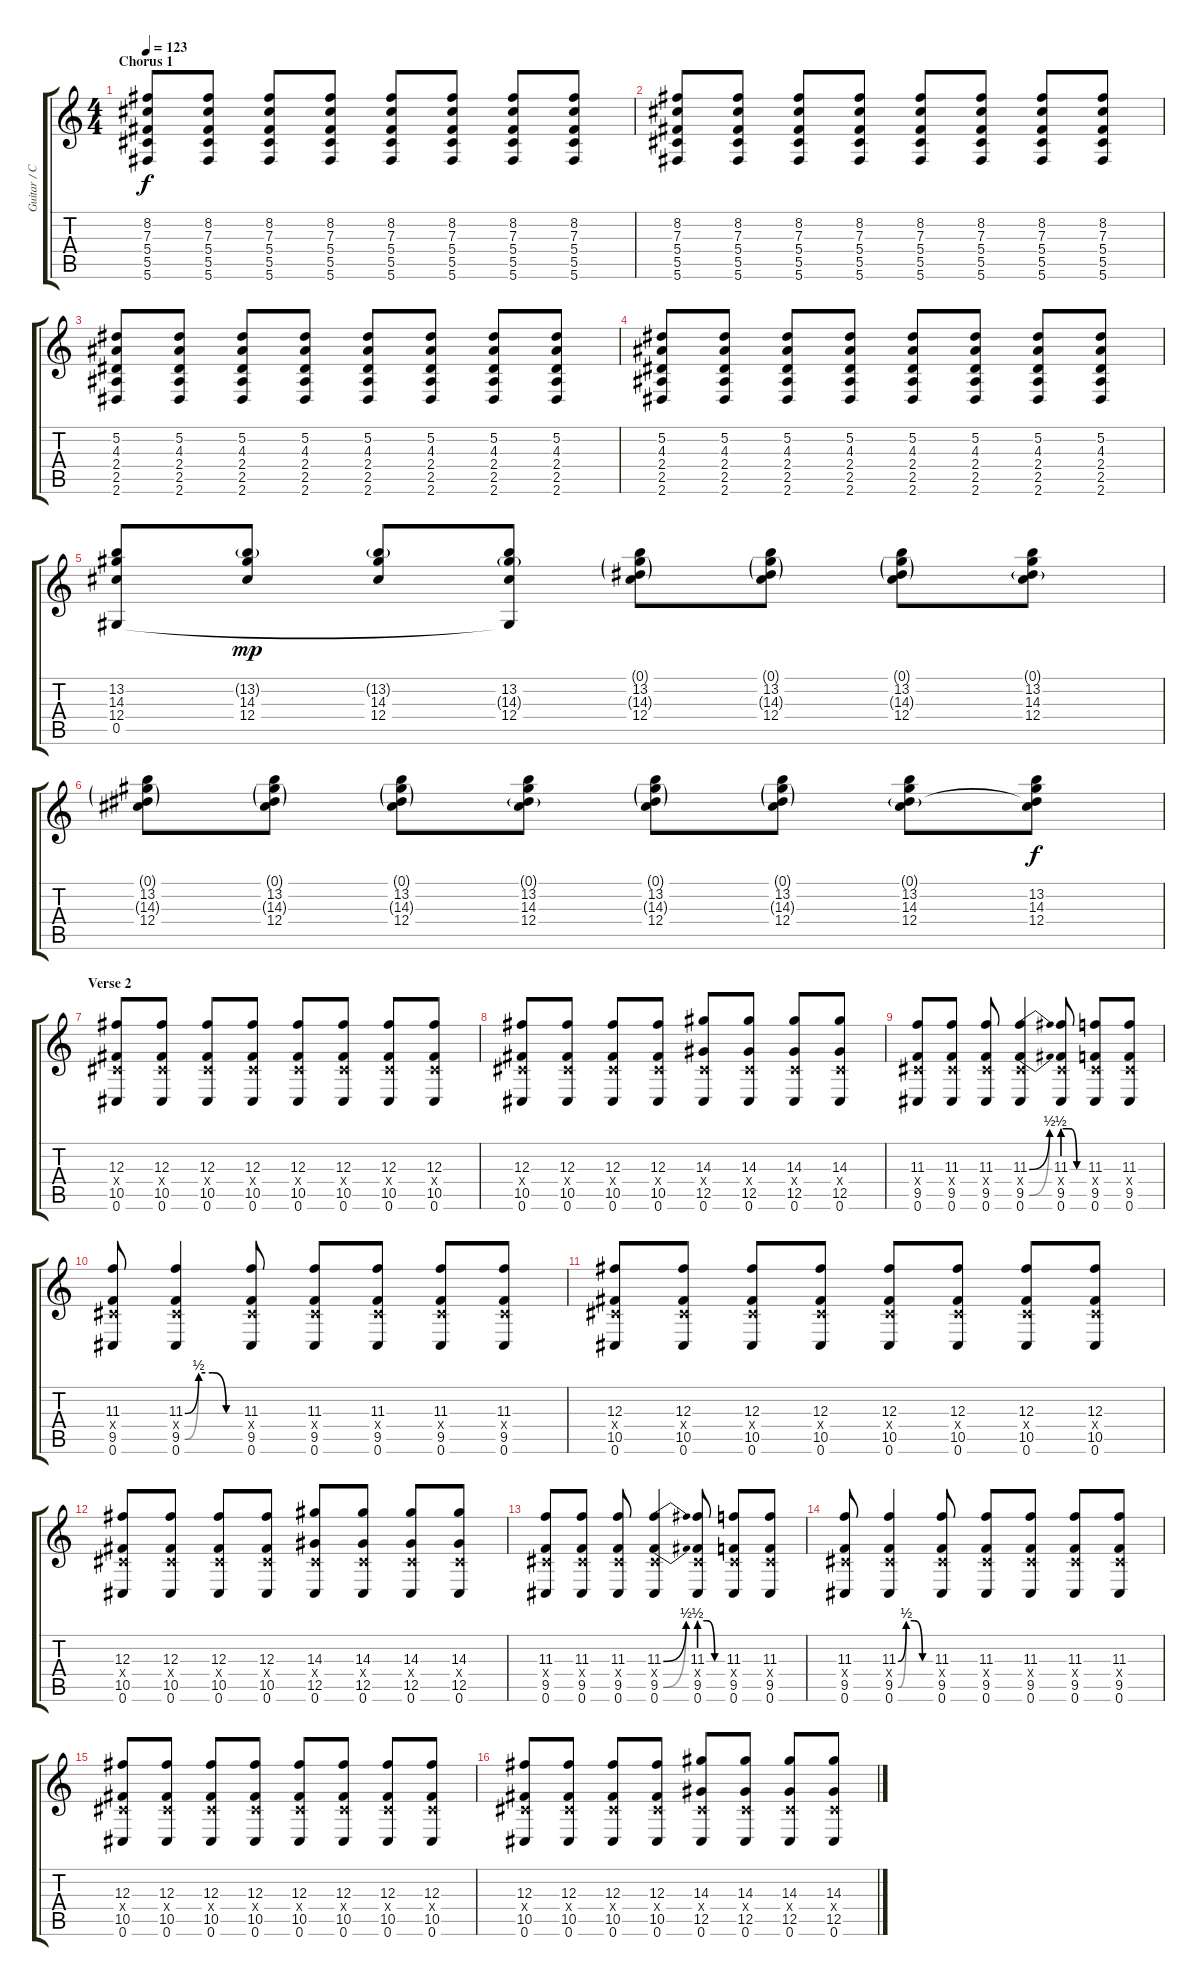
\track ("Guitar / Chino Moreno" "Guitar / C") {instrument distortionguitar}
\staff {score tabs}
\tuning (Eb4 Bb3 Gb3 Db3 Ab2 Db2) {hide}
\ts (4 4)
\section ("" "Chorus 1")
\tempo 123
\clef g2
\ks c
(8.2 7.3 5.4 5.5 5.6).8{dy f} (8.2 7.3 5.4 5.5 5.6).8 (8.2 7.3 5.4 5.5 5.6).8 (8.2 7.3 5.4 5.5 5.6).8 (8.2 7.3 5.4 5.5 5.6).8 (8.2 7.3 5.4 5.5 5.6).8 (8.2 7.3 5.4 5.5 5.6).8 (8.2 7.3 5.4 5.5 5.6).8 |
(8.2 7.3 5.4 5.5 5.6).8 (8.2 7.3 5.4 5.5 5.6).8 (8.2 7.3 5.4 5.5 5.6).8 (8.2 7.3 5.4 5.5 5.6).8 (8.2 7.3 5.4 5.5 5.6).8 (8.2 7.3 5.4 5.5 5.6).8 (8.2 7.3 5.4 5.5 5.6).8 (8.2 7.3 5.4 5.5 5.6).8 |
(5.2 4.3 2.4 2.5 2.6).8 (5.2 4.3 2.4 2.5 2.6).8 (5.2 4.3 2.4 2.5 2.6).8 (5.2 4.3 2.4 2.5 2.6).8 (5.2 4.3 2.4 2.5 2.6).8 (5.2 4.3 2.4 2.5 2.6).8 (5.2 4.3 2.4 2.5 2.6).8 (5.2 4.3 2.4 2.5 2.6).8 |
(5.2 4.3 2.4 2.5 2.6).8 (5.2 4.3 2.4 2.5 2.6).8 (5.2 4.3 2.4 2.5 2.6).8 (5.2 4.3 2.4 2.5 2.6).8 (5.2 4.3 2.4 2.5 2.6).8 (5.2 4.3 2.4 2.5 2.6).8 (5.2 4.3 2.4 2.5 2.6).8 (5.2 4.3 2.4 2.5 2.6).8 |
(13.2 14.3 12.4 0.5).8{volume 13 instrument electricguitarjazz} (13.2{g} 14.3 12.4).8{dy mp} (13.2{g} 14.3 12.4).8 (13.2 14.3{g} 12.4 0.5{t}).8 (0.1{g} 13.2 14.3{g} 12.4).8 (0.1{g} 13.2 14.3{g} 12.4).8 (0.1{g} 13.2 14.3{g} 12.4).8 (0.1{g} 13.2 14.3 12.4).8 |
(0.1{g} 13.2 14.3{g} 12.4).8 (0.1{g} 13.2 14.3{g} 12.4).8 (0.1{g} 13.2 14.3{g} 12.4).8 (0.1{g} 13.2 14.3 12.4).8 (0.1{g} 13.2 14.3{g} 12.4).8 (0.1{g} 13.2 14.3{g} 12.4).8 (0.1{g} 13.2 14.3 12.4).8 (0.1{t} 13.2 14.3 12.4).8{dy f} |
\section ("" "Verse 2")
(12.3 0.4{x} 10.5 0.6).8{volume 11 instrument distortionguitar} (12.3 0.4{x} 10.5 0.6).8 (12.3 0.4{x} 10.5 0.6).8 (12.3 0.4{x} 10.5 0.6).8 (12.3 0.4{x} 10.5 0.6).8 (12.3 0.4{x} 10.5 0.6).8 (12.3 0.4{x} 10.5 0.6).8 (12.3 0.4{x} 10.5 0.6).8 |
(12.3 0.4{x} 10.5 0.6).8 (12.3 0.4{x} 10.5 0.6).8 (12.3 0.4{x} 10.5 0.6).8 (12.3 0.4{x} 10.5 0.6).8 (14.3 0.4{x} 12.5 0.6).8 (14.3 0.4{x} 12.5 0.6).8 (14.3 0.4{x} 12.5 0.6).8 (14.3 0.4{x} 12.5 0.6).8 |
(11.3 0.4{x} 9.5 0.6).8 (11.3 0.4{x} 9.5 0.6).8 (11.3 0.4{x} 9.5 0.6).8 (11.3{be (bend 0 0 60 2)} 0.4{x} 9.5{be (bend 0 0 60 2)} 0.6).4 (11.3{be (custom 0 2 20 2 40 0 60 0)} 0.4{x} 9.5{be (custom 0 2 20 2 40 0 60 0)} 0.6).8 (11.3 0.4{x} 9.5 0.6).8 (11.3 0.4{x} 9.5 0.6).8 |
(11.3 0.4{x} 9.5 0.6).8 (11.3{be (custom 0 0 15 2 30 2 45 0 60 0)} 0.4{x} 9.5{be (custom 0 0 15 2 30 2 45 0 60 0)} 0.6).4 (11.3 0.4{x} 9.5 0.6).8 (11.3 0.4{x} 9.5 0.6).8 (11.3 0.4{x} 9.5 0.6).8 (11.3 0.4{x} 9.5 0.6).8 (11.3 0.4{x} 9.5 0.6).8 |
(12.3 0.4{x} 10.5 0.6).8 (12.3 0.4{x} 10.5 0.6).8 (12.3 0.4{x} 10.5 0.6).8 (12.3 0.4{x} 10.5 0.6).8 (12.3 0.4{x} 10.5 0.6).8 (12.3 0.4{x} 10.5 0.6).8 (12.3 0.4{x} 10.5 0.6).8 (12.3 0.4{x} 10.5 0.6).8 |
(12.3 0.4{x} 10.5 0.6).8 (12.3 0.4{x} 10.5 0.6).8 (12.3 0.4{x} 10.5 0.6).8 (12.3 0.4{x} 10.5 0.6).8 (14.3 0.4{x} 12.5 0.6).8 (14.3 0.4{x} 12.5 0.6).8 (14.3 0.4{x} 12.5 0.6).8 (14.3 0.4{x} 12.5 0.6).8 |
(11.3 0.4{x} 9.5 0.6).8 (11.3 0.4{x} 9.5 0.6).8 (11.3 0.4{x} 9.5 0.6).8 (11.3{be (bend 0 0 60 2)} 0.4{x} 9.5{be (bend 0 0 60 2)} 0.6).4 (11.3{be (custom 0 2 20 2 40 0 60 0)} 0.4{x} 9.5{be (custom 0 2 20 2 40 0 60 0)} 0.6).8 (11.3 0.4{x} 9.5 0.6).8 (11.3 0.4{x} 9.5 0.6).8 |
(11.3 0.4{x} 9.5 0.6).8 (11.3{be (custom 0 0 15 2 30 2 45 0 60 0)} 0.4{x} 9.5{be (custom 0 0 15 2 30 2 45 0 60 0)} 0.6).4 (11.3 0.4{x} 9.5 0.6).8 (11.3 0.4{x} 9.5 0.6).8 (11.3 0.4{x} 9.5 0.6).8 (11.3 0.4{x} 9.5 0.6).8 (11.3 0.4{x} 9.5 0.6).8 |
(12.3 0.4{x} 10.5 0.6).8 (12.3 0.4{x} 10.5 0.6).8 (12.3 0.4{x} 10.5 0.6).8 (12.3 0.4{x} 10.5 0.6).8 (12.3 0.4{x} 10.5 0.6).8 (12.3 0.4{x} 10.5 0.6).8 (12.3 0.4{x} 10.5 0.6).8 (12.3 0.4{x} 10.5 0.6).8 |
(12.3 0.4{x} 10.5 0.6).8 (12.3 0.4{x} 10.5 0.6).8 (12.3 0.4{x} 10.5 0.6).8 (12.3 0.4{x} 10.5 0.6).8 (14.3 0.4{x} 12.5 0.6).8 (14.3 0.4{x} 12.5 0.6).8 (14.3 0.4{x} 12.5 0.6).8 (14.3 0.4{x} 12.5 0.6).8
